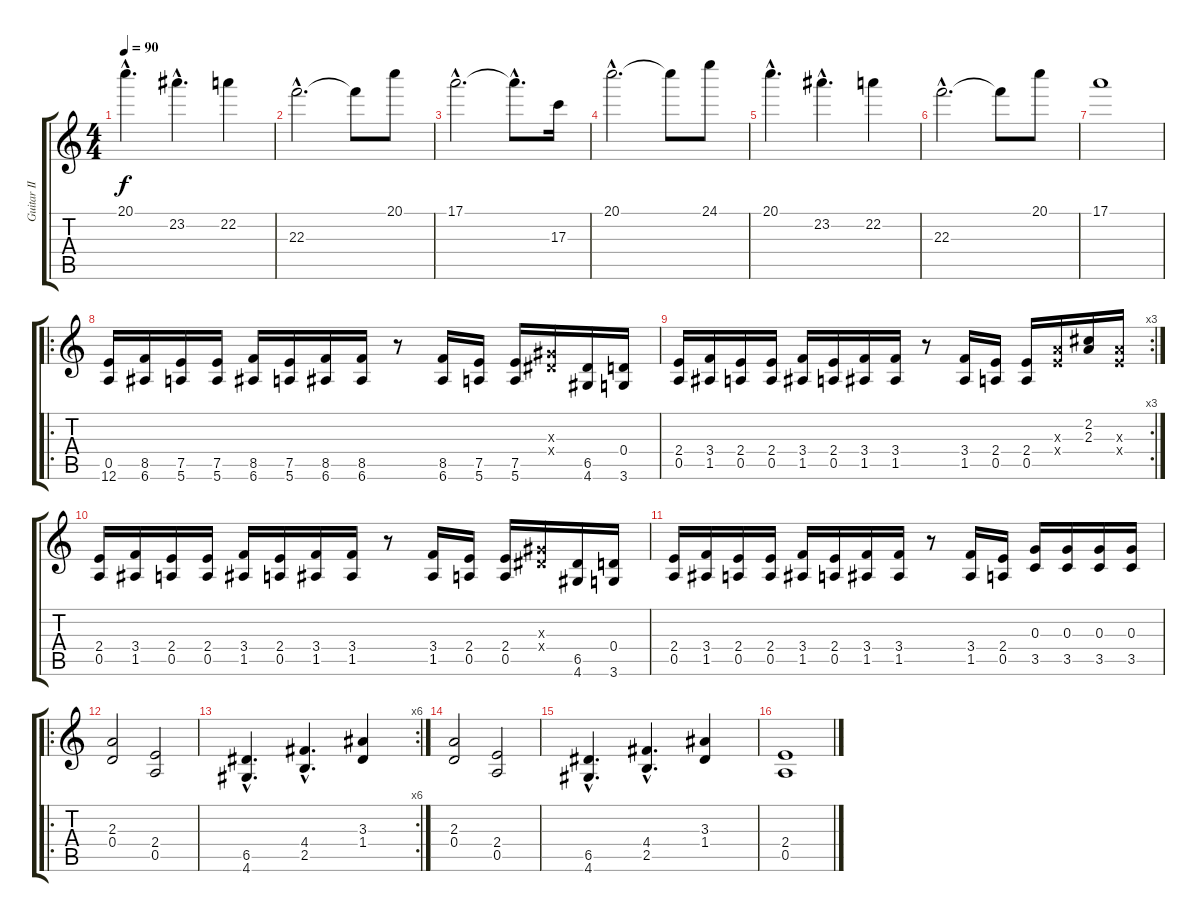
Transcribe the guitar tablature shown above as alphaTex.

\track ("Guitar II" "Guitar II") {instrument distortionguitar}
\staff {score tabs}
\tuning (E4 B3 G3 D3 A2 E2) {hide}
\ts (4 4)
\tempo 90
\clef g2
\ks c
20.1{hac}.4{d dy f} 23.2{hac}.4{d} 22.2.4 |
22.3{hac}.2{d} 22.3{t}.8 20.1.8 |
17.1{hac}.2{d} 17.1{hac t}.8{d} 17.3.16 |
20.1{hac}.2{d} 20.1{t}.8 24.1.8 |
20.1{hac}.4{d} 23.2{hac}.4{d} 22.2.4 |
22.3{hac}.2{d} 22.3{t}.8 20.1.8 |
17.1.1 |
\ro
(0.5 12.6).16{volume 16 instrument distortionguitar} (8.5 6.6).16 (7.5 5.6).16 (7.5 5.6).16 (8.5 6.6).16 (7.5 5.6).16 (8.5 6.6).16 (8.5 6.6).16 r.8 (8.5 6.6).16 (7.5 5.6).16 (7.5 5.6).16 (1.3{x} 1.4{x}).16 (6.5 4.6).16 (0.4 3.6).16 |
\rc 3
(2.4 0.5).16 (3.4 1.5).16 (2.4 0.5).16 (2.4 0.5).16 (3.4 1.5).16 (2.4 0.5).16 (3.4 1.5).16 (3.4 1.5).16 r.8 (3.4 1.5).16 (2.4 0.5).16 (2.4 0.5).16 (2.3{x} 2.4{x}).16 (2.2 2.3).16 (2.3{x} 2.4{x}).16 |
(2.4 0.5).16 (3.4 1.5).16 (2.4 0.5).16 (2.4 0.5).16 (3.4 1.5).16 (2.4 0.5).16 (3.4 1.5).16 (3.4 1.5).16 r.8 (3.4 1.5).16 (2.4 0.5).16 (2.4 0.5).16 (1.3{x} 1.4{x}).16 (6.5 4.6).16 (0.4 3.6).16 |
(2.4 0.5).16 (3.4 1.5).16 (2.4 0.5).16 (2.4 0.5).16 (3.4 1.5).16 (2.4 0.5).16 (3.4 1.5).16 (3.4 1.5).16 r.8 (3.4 1.5).16 (2.4 0.5).16 (0.3 3.5).16 (0.3 3.5).16 (0.3 3.5).16 (0.3 3.5).16 |
\ro
(2.3 0.4).2 (2.4 0.5).2 |
\rc 6
(6.5{hac} 4.6{hac}).4{d} (4.4{hac} 2.5{hac}).4{d} (3.3 1.4).4 |
(2.3 0.4).2 (2.4 0.5).2 |
(6.5{hac} 4.6{hac}).4{d} (4.4{hac} 2.5{hac}).4{d} (3.3 1.4).4 |
(2.4 0.5).1{volume 5}
